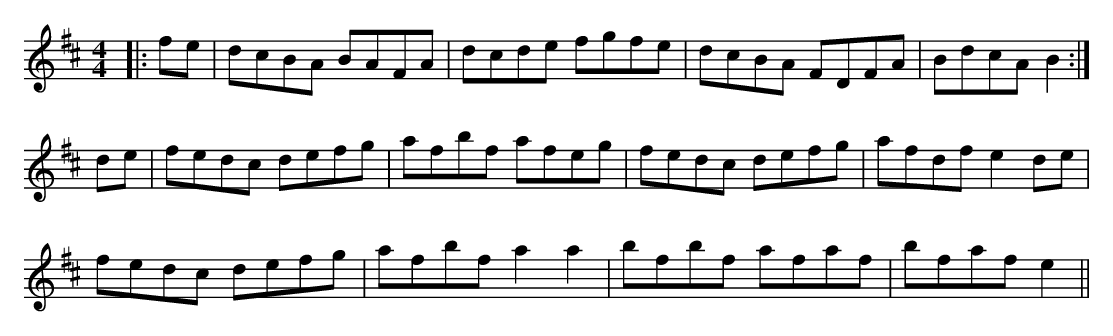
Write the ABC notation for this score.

X:1
M:4/4
K:Bmin
|:fe|dcBA BAFA|dcde fgfe|dcBA FDFA|BdcA B2:|
de|fedc defg|afbf afeg|fedc defg|afdf e2 de|
fedc defg|afbf a2a2|bfbf afaf|bfaf e2||
